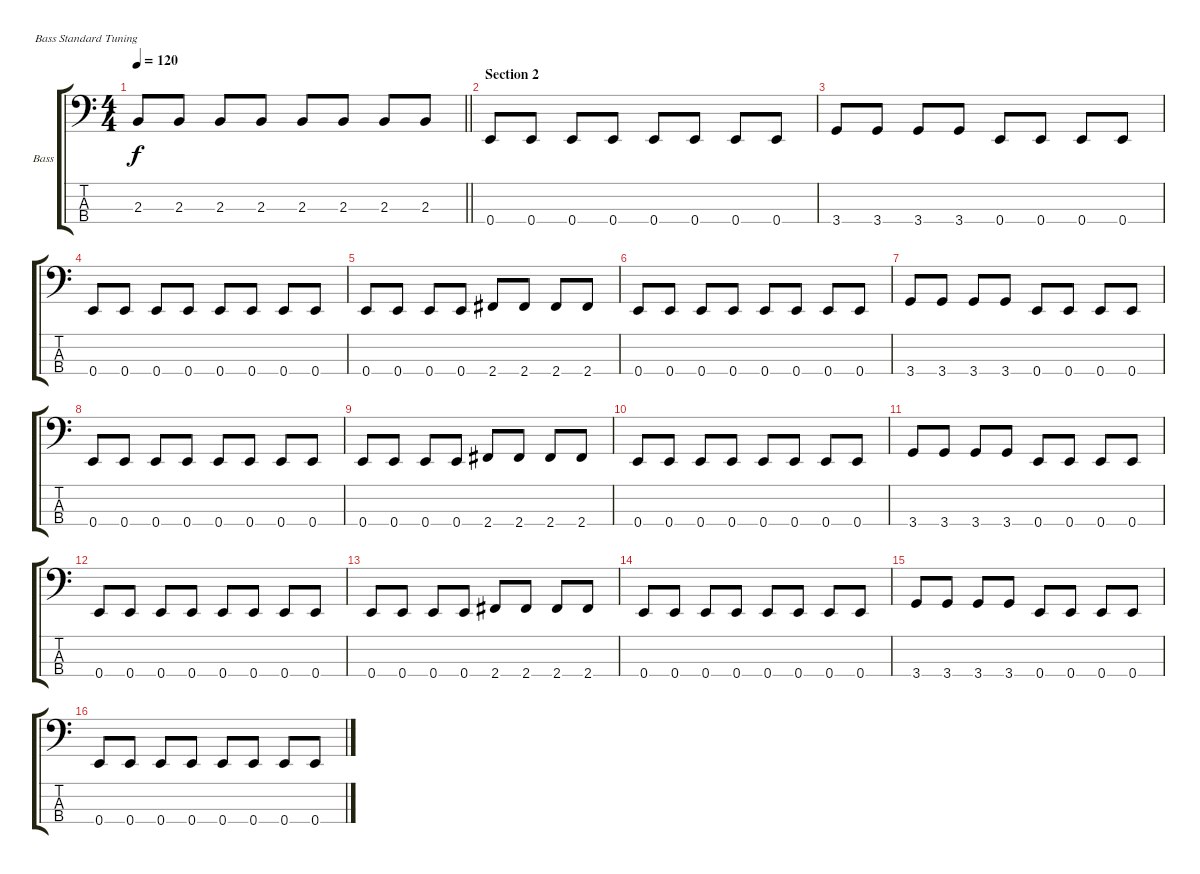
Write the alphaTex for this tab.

\defaultSystemsLayout 4
\bracketExtendMode groupsimilarinstruments
\firstSystemTrackNameOrientation horizontal
\otherSystemsTrackNameOrientation horizontal
\track ("Bass" "Bass") {instrument electricbassfinger}
\staff {score tabs}
\tuning (G2 D2 A1 E1)
\ts (4 4)
\tempo 120
\clef f4
\barLineRight lightlight
\ks c
2.3.8{dy f} 2.3.8 2.3.8 2.3.8 2.3.8 2.3.8 2.3.8 2.3.8 |
\section ("" "Section 2")
0.4.8 0.4.8 0.4.8 0.4.8 0.4.8 0.4.8 0.4.8 0.4.8 |
3.4.8 3.4.8 3.4.8 3.4.8 0.4.8 0.4.8 0.4.8 0.4.8 |
0.4.8 0.4.8 0.4.8 0.4.8 0.4.8 0.4.8 0.4.8 0.4.8 |
0.4.8 0.4.8 0.4.8 0.4.8 2.4.8 2.4.8 2.4.8 2.4.8 |
0.4.8 0.4.8 0.4.8 0.4.8 0.4.8 0.4.8 0.4.8 0.4.8 |
3.4.8 3.4.8 3.4.8 3.4.8 0.4.8 0.4.8 0.4.8 0.4.8 |
0.4.8 0.4.8 0.4.8 0.4.8 0.4.8 0.4.8 0.4.8 0.4.8 |
0.4.8 0.4.8 0.4.8 0.4.8 2.4.8 2.4.8 2.4.8 2.4.8 |
0.4.8 0.4.8 0.4.8 0.4.8 0.4.8 0.4.8 0.4.8 0.4.8 |
3.4.8 3.4.8 3.4.8 3.4.8 0.4.8 0.4.8 0.4.8 0.4.8 |
0.4.8 0.4.8 0.4.8 0.4.8 0.4.8 0.4.8 0.4.8 0.4.8 |
0.4.8 0.4.8 0.4.8 0.4.8 2.4.8 2.4.8 2.4.8 2.4.8 |
0.4.8 0.4.8 0.4.8 0.4.8 0.4.8 0.4.8 0.4.8 0.4.8 |
3.4.8 3.4.8 3.4.8 3.4.8 0.4.8 0.4.8 0.4.8 0.4.8 |
0.4.8 0.4.8 0.4.8 0.4.8 0.4.8 0.4.8 0.4.8 0.4.8
